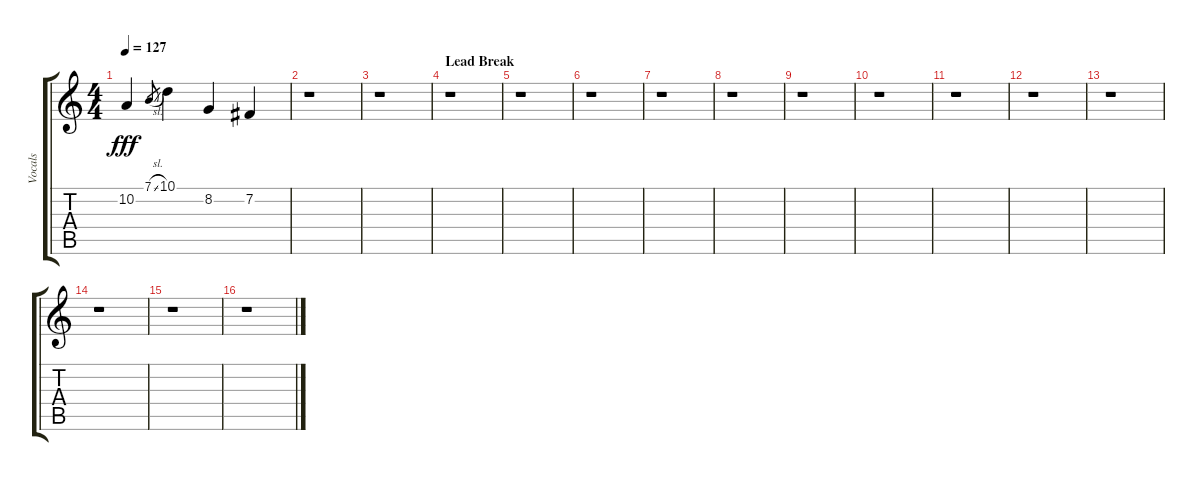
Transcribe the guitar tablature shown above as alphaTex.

\track ("Vocals" "Vocals") {instrument altosax}
\staff {score tabs}
\tuning (E4 B3 G3 D3 A2 E2) {hide}
\ts (4 4)
\tempo 127
\clef g2
\ks c
10.2.4{dy fff} 7.1{sl}.8{gr} 10.1.4 8.2.4 7.2.4 |
r.1 |
r.1 |
\section ("" "Lead Break")
r.1 |
r.1 |
r.1 |
r.1 |
r.1 |
r.1 |
r.1 |
r.1 |
r.1 |
r.1 |
r.1 |
r.1 |
r.1
